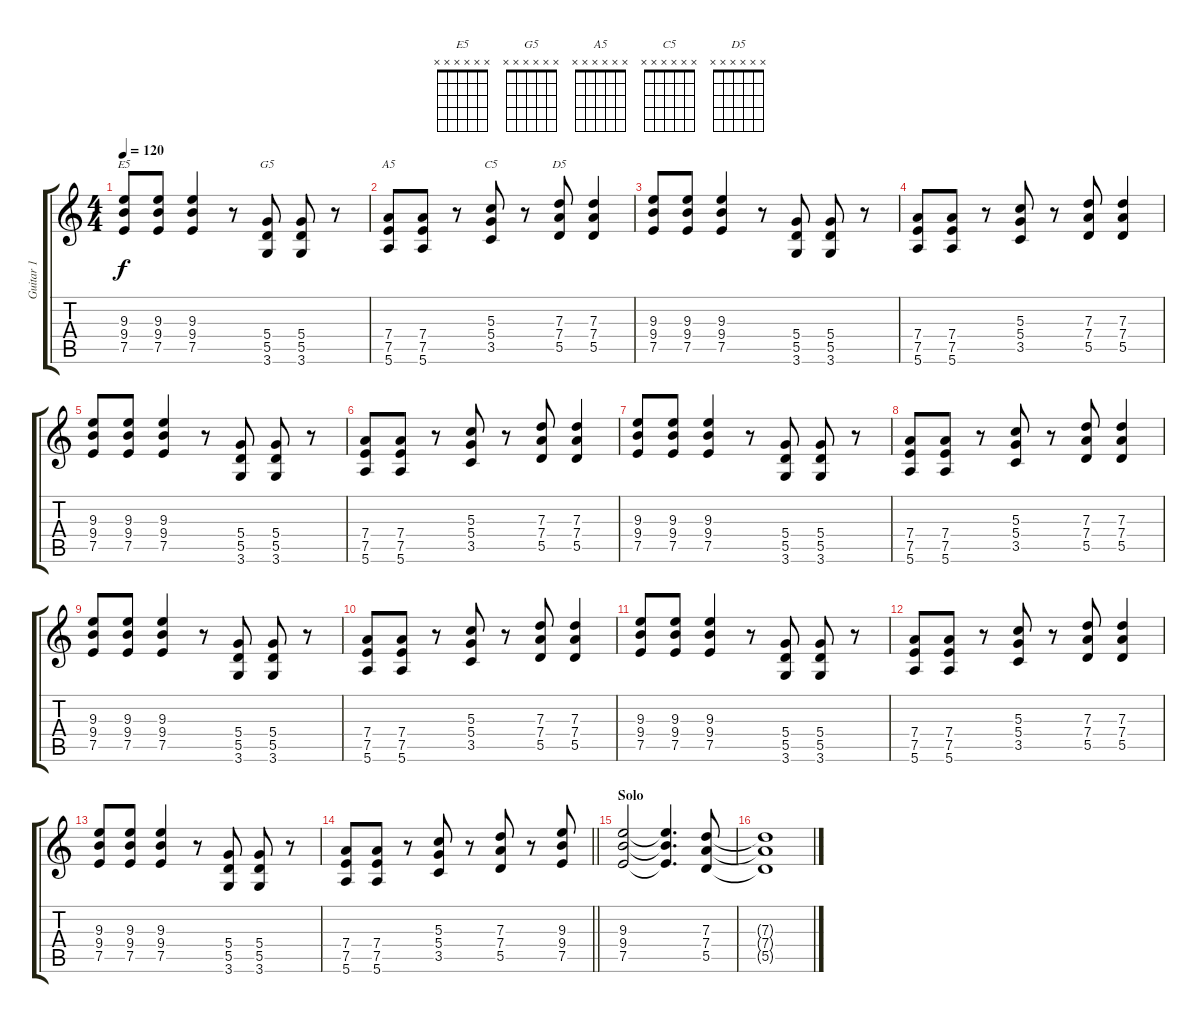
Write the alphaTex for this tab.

\track ("Guitar 1" "Guitar 1") {solo instrument distortionguitar}
\staff {score tabs}
\tuning (E4 B3 G3 D3 A2 E2) {hide}
\chord ("E5" x x x x x x)
\chord ("G5" x x x x x x)
\chord ("A5" x x x x x x)
\chord ("C5" x x x x x x)
\chord ("D5" x x x x x x)
\ts (4 4)
\tempo 120
\clef g2
\ks c
(9.3 9.4 7.5).8{ch "E5" dy f} (9.3 9.4 7.5).8 (9.3 9.4 7.5).4 r.8 (5.4 5.5 3.6).8{ch "G5"} (5.4 5.5 3.6).8 r.8 |
(7.4 7.5 5.6).8{ch "A5"} (7.4 7.5 5.6).8 r.8 (5.3 5.4 3.5).8{ch "C5"} r.8 (7.3 7.4 5.5).8{ch "D5"} (7.3 7.4 5.5).4 |
(9.3 9.4 7.5).8 (9.3 9.4 7.5).8 (9.3 9.4 7.5).4 r.8 (5.4 5.5 3.6).8 (5.4 5.5 3.6).8 r.8 |
(7.4 7.5 5.6).8 (7.4 7.5 5.6).8 r.8 (5.3 5.4 3.5).8 r.8 (7.3 7.4 5.5).8 (7.3 7.4 5.5).4 |
(9.3 9.4 7.5).8 (9.3 9.4 7.5).8 (9.3 9.4 7.5).4 r.8 (5.4 5.5 3.6).8 (5.4 5.5 3.6).8 r.8 |
(7.4 7.5 5.6).8 (7.4 7.5 5.6).8 r.8 (5.3 5.4 3.5).8 r.8 (7.3 7.4 5.5).8 (7.3 7.4 5.5).4 |
(9.3 9.4 7.5).8 (9.3 9.4 7.5).8 (9.3 9.4 7.5).4 r.8 (5.4 5.5 3.6).8 (5.4 5.5 3.6).8 r.8 |
(7.4 7.5 5.6).8 (7.4 7.5 5.6).8 r.8 (5.3 5.4 3.5).8 r.8 (7.3 7.4 5.5).8 (7.3 7.4 5.5).4 |
(9.3 9.4 7.5).8 (9.3 9.4 7.5).8 (9.3 9.4 7.5).4 r.8 (5.4 5.5 3.6).8 (5.4 5.5 3.6).8 r.8 |
(7.4 7.5 5.6).8 (7.4 7.5 5.6).8 r.8 (5.3 5.4 3.5).8 r.8 (7.3 7.4 5.5).8 (7.3 7.4 5.5).4 |
(9.3 9.4 7.5).8 (9.3 9.4 7.5).8 (9.3 9.4 7.5).4 r.8 (5.4 5.5 3.6).8 (5.4 5.5 3.6).8 r.8 |
(7.4 7.5 5.6).8 (7.4 7.5 5.6).8 r.8 (5.3 5.4 3.5).8 r.8 (7.3 7.4 5.5).8 (7.3 7.4 5.5).4 |
(9.3 9.4 7.5).8 (9.3 9.4 7.5).8 (9.3 9.4 7.5).4 r.8 (5.4 5.5 3.6).8 (5.4 5.5 3.6).8 r.8 |
\barLineRight lightlight
(7.4 7.5 5.6).8 (7.4 7.5 5.6).8 r.8 (5.3 5.4 3.5).8 r.8 (7.3 7.4 5.5).8 r.8 (9.3 9.4 7.5).8 |
\section ("" "Solo")
(9.3 9.4 7.5).2 (9.3{t} 9.4{t} 7.5{t}).4{d} (7.3 7.4 5.5).8 |
(7.3{t} 7.4{t} 5.5{t}).1
